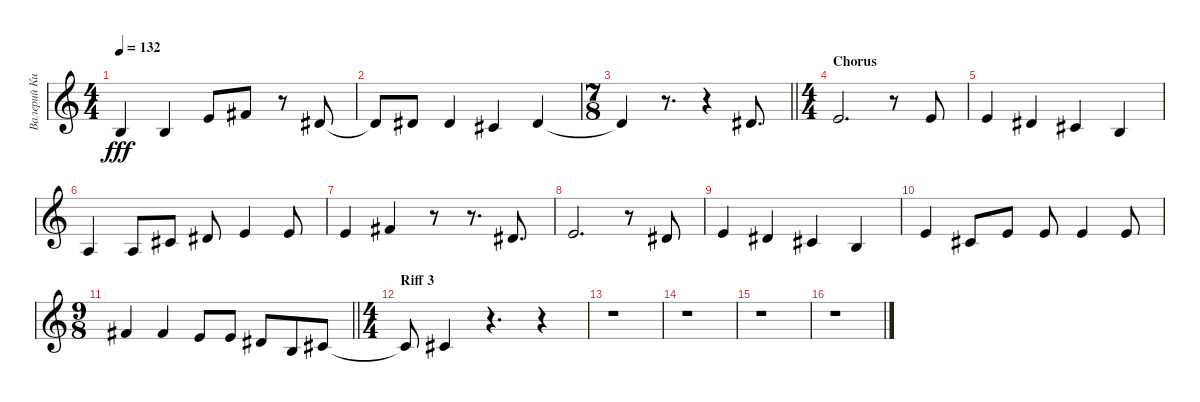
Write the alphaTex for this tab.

\track ("Валерий Кипелов" "Валерий Ки") {instrument altosax}
\staff {score}
\tuning (E4 B3 G3 D3 A2 E2 B1) {hide}
\ts (4 4)
\tempo 132
\clef g2
\ks c
0.2{t}.4{dy fff} 0.2.4 0.1.8 2.1.8 r.8 4.2.8 |
4.2{t}.8 4.2.8 4.2.4 2.2.4 4.2.4 |
\ts (7 8)
\barLineRight lightlight
4.2{t}.4 r.8{d} r.4 4.2.8{d} |
\ts (4 4)
\section ("" "Chorus")
0.1.2{d} r.8 0.1.8 |
0.1.4 4.2.4 2.2.4 0.2.4 |
2.3.4 2.3.8 2.2.8 4.2.8 0.1.4 0.1.8 |
0.1.4 2.1.4 r.8 r.8{d} 4.2.8{d} |
0.1.2{d} r.8 4.2.8 |
0.1.4 4.2.4 2.2.4 0.2.4 |
0.1.4 2.2.8 0.1.8 0.1.8 0.1.4 0.1.8 |
\ts (9 8)
\barLineRight lightlight
2.1.4 2.1.4 0.1.8 0.1.8 4.2.8 0.2.8 2.2.8 |
\ts (4 4)
\section ("" "Riff 3")
2.2{t}.8 2.2.4 r.4{d} r.4 |
r.1 |
r.1 |
r.1 |
r.1
